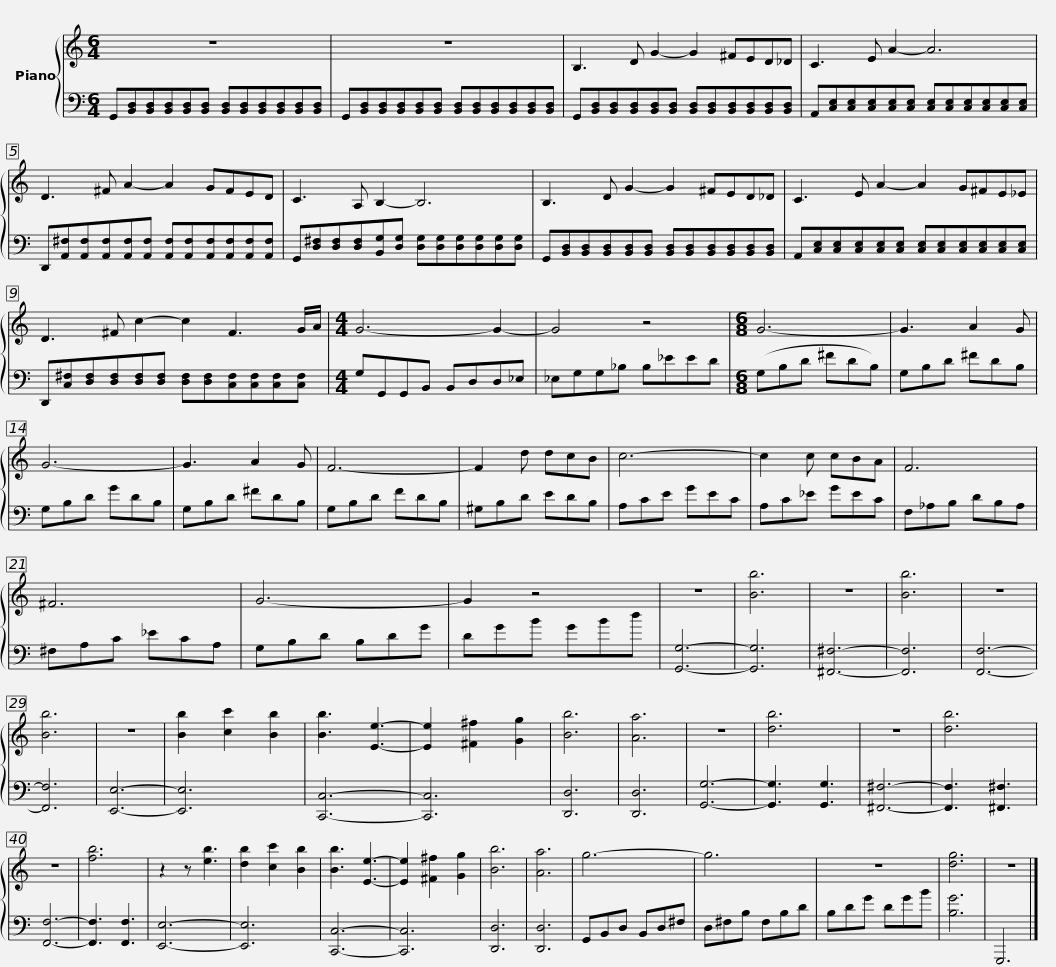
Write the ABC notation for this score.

X:1
%%score { 1 | 2 }
L:1/8
M:6/4
I:linebreak $
K:C
V:1 treble
V:2 bass
V:1
 z12 | z12 | B,3 D G2- G2 ^FED_D |$ C3 E A2- A6 | D3 ^F A2- A2 GFED | %5
 C3 A, B,2- B,6 |$ B,3 D G2- G2 ^FED_D | C3 E A2- A2 G^FE_E | D3 ^F c2- c2 F3 G/A/ |$[M:4/4] G6- G2- | %10
 G4 z4 |[M:6/8] G6- | G3 A2 G | G6- |$ G3 A2 G | %15
 F6- | F2 d dcB | c6- | c2 c cBA | F6 |$ %20
 ^F6 | G6- | G2 z4 | z6 | [Bb]6 | %25
 z6 | [Bb]6 | z6 | [Bb]6 | z6 | %30
 [Bb]2 [cc']2 [Bb]2 |$ [Bb]3 [Ee]3- | [Ee]2 [^F^f]2 [Gg]2 | [Bb]6 | [Aa]6 | %35
 z6 | [db]6 | z6 | [db]6 | z6 | %40
 [fb]6 | z2 z [eb]3 | [db]2 [cc']2 [Bb]2 | [Bb]3 [Ee]3- |$ [Ee]2 [^F^f]2 [Gg]2 | %45
 [Bb]6 | [Aa]6 | g6- | g6 | z6 | %50
 [dg]6 | z6 |] %52
V:2
 G,,[B,,D,][B,,D,][B,,D,][B,,D,][B,,D,] [B,,D,][B,,D,][B,,D,][B,,D,][B,,D,][B,,D,] | G,,[B,,D,][B,,D,][B,,D,][B,,D,][B,,D,] [B,,D,][B,,D,][B,,D,][B,,D,][B,,D,][B,,D,] | G,,[B,,D,][B,,D,][B,,D,][B,,D,][B,,D,] [B,,D,][B,,D,][B,,D,][B,,D,][B,,D,][B,,D,] |$ A,,[C,E,][C,E,][C,E,][C,E,][C,E,] [C,E,][C,E,][C,E,][C,E,][C,E,][C,E,] | D,,[A,,^F,][A,,F,][A,,F,][A,,F,][A,,F,] [A,,F,][A,,F,][A,,F,][A,,F,][A,,F,][A,,F,] | %5
 G,,[D,^F,][D,F,][D,F,][B,,G,][D,G,] [D,G,][D,G,][D,G,][D,G,][D,G,][D,G,] |$ G,,[B,,D,][B,,D,][B,,D,][B,,D,][B,,D,] [B,,D,][B,,D,][B,,D,][B,,D,][B,,D,][B,,D,] | A,,[C,E,][C,E,][C,E,][C,E,][C,E,] [C,E,][C,E,][C,E,][C,E,][C,E,][C,E,] | D,,[C,^F,][D,F,][D,F,][D,F,][D,F,] [D,F,][D,F,][C,F,][C,F,][C,F,][C,F,] |$[M:4/4] G,G,,G,,B,, B,,D,D,_E, | %10
 _E,G,G,_B, B,_EED |[M:6/8] (G,B,D ^FDB,) | G,B,D ^FDB, | G,B,D GDB, |$ G,B,D ^FDB, | %15
 G,B,D FDB, | ^G,B,D EDB, | A,CE GEC | A,C_E GEC | F,_A,B, DB,A, |$ %20
 ^F,A,C _ECA, | G,B,D B,DG | DGB GBd | [G,,G,]6- | [G,,G,]6 | %25
 [^F,,^F,]6- | [F,,F,]6 | [F,,F,]6- | [F,,F,]6 | [E,,E,]6- | %30
 [E,,E,]6 |$ [C,,C,]6- | [C,,C,]6 | [D,,D,]6 | [D,,D,]6 | %35
 [G,,G,]6- | [G,,G,]3 [G,,G,]3 | [^F,,^F,]6- | [F,,F,]3 [^F,,^F,]3 | [F,,F,]6- | %40
 [F,,F,]3 [F,,F,]3 | [E,,E,]6- | [E,,E,]6 | [C,,C,]6- |$ [C,,C,]6 | %45
 [D,,D,]6 | [D,,D,]6 | G,,B,,D, B,,D,^F, | D,^F,B, F,B,D | B,DG DGB | %50
 [B,G]6 | G,,,6 |] %52
